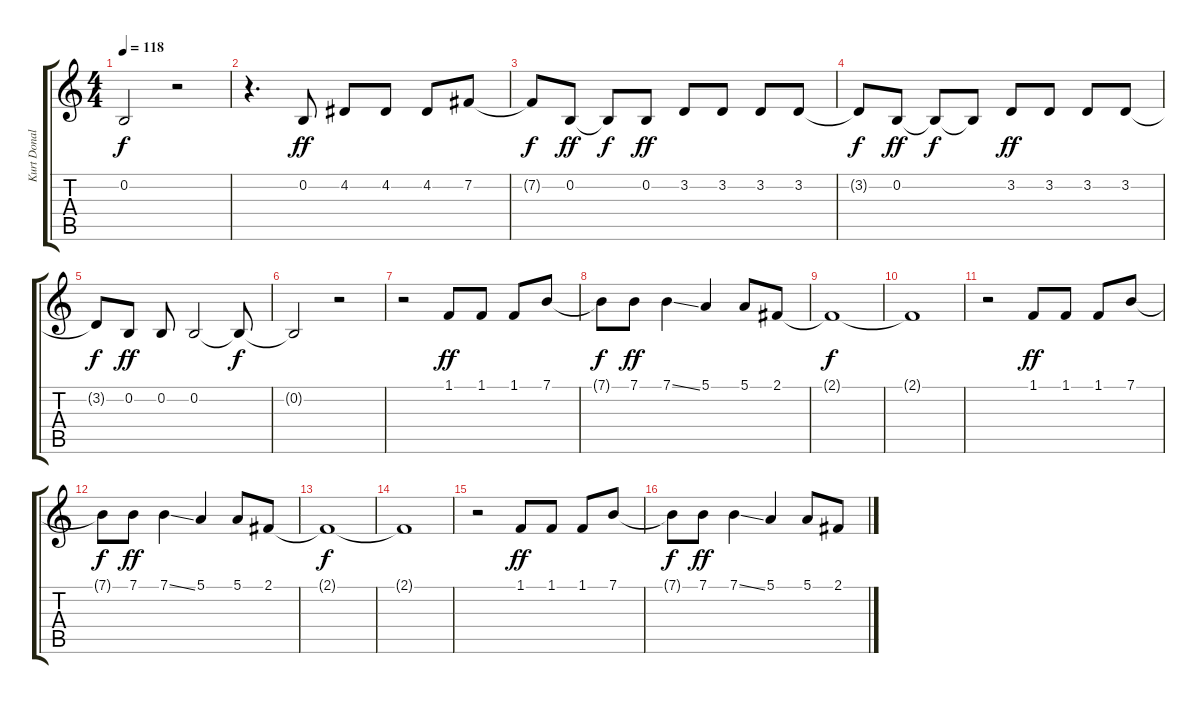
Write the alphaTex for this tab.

\track ("Kurt Donald Cobain (Voix)" "Kurt Donal") {instrument altosax}
\staff {score tabs}
\tuning (E4 B3 G3 D3 A2 E2) {hide}
\ts (4 4)
\tempo 118
\clef g2
\ks c
0.2{t}.2{dy f} r.2 |
r.4{d} 0.2.8{dy ff} 4.2.8 4.2.8 4.2.8 7.2.8 |
7.2{t}.8{dy f} 0.2.8{dy ff} 0.2{t}.8{dy f} 0.2.8{dy ff} 3.2.8 3.2.8 3.2.8 3.2.8 |
3.2{t}.8{dy f} 0.2.8{dy ff} 0.2{t}.8{dy f} 0.2{t}.8 3.2.8{dy ff} 3.2.8 3.2.8 3.2.8 |
3.2{t}.8{dy f} 0.2.8{dy ff} 0.2.8 0.2.2 0.2{t}.8{dy f} |
0.2{t}.2 r.2 |
r.2 1.1.8{dy ff} 1.1.8 1.1.8 7.1.8 |
7.1{t}.8{dy f} 7.1.8{dy ff} 7.1{ss}.4 5.1.4 5.1.8 2.1.8 |
2.1{t}.1{dy f} |
2.1{t}.1 |
r.2 1.1.8{dy ff} 1.1.8 1.1.8 7.1.8 |
7.1{t}.8{dy f} 7.1.8{dy ff} 7.1{ss}.4 5.1.4 5.1.8 2.1.8 |
2.1{t}.1{dy f} |
2.1{t}.1 |
r.2 1.1.8{dy ff} 1.1.8 1.1.8 7.1.8 |
7.1{t}.8{dy f} 7.1.8{dy ff} 7.1{ss}.4 5.1.4 5.1.8 2.1.8
